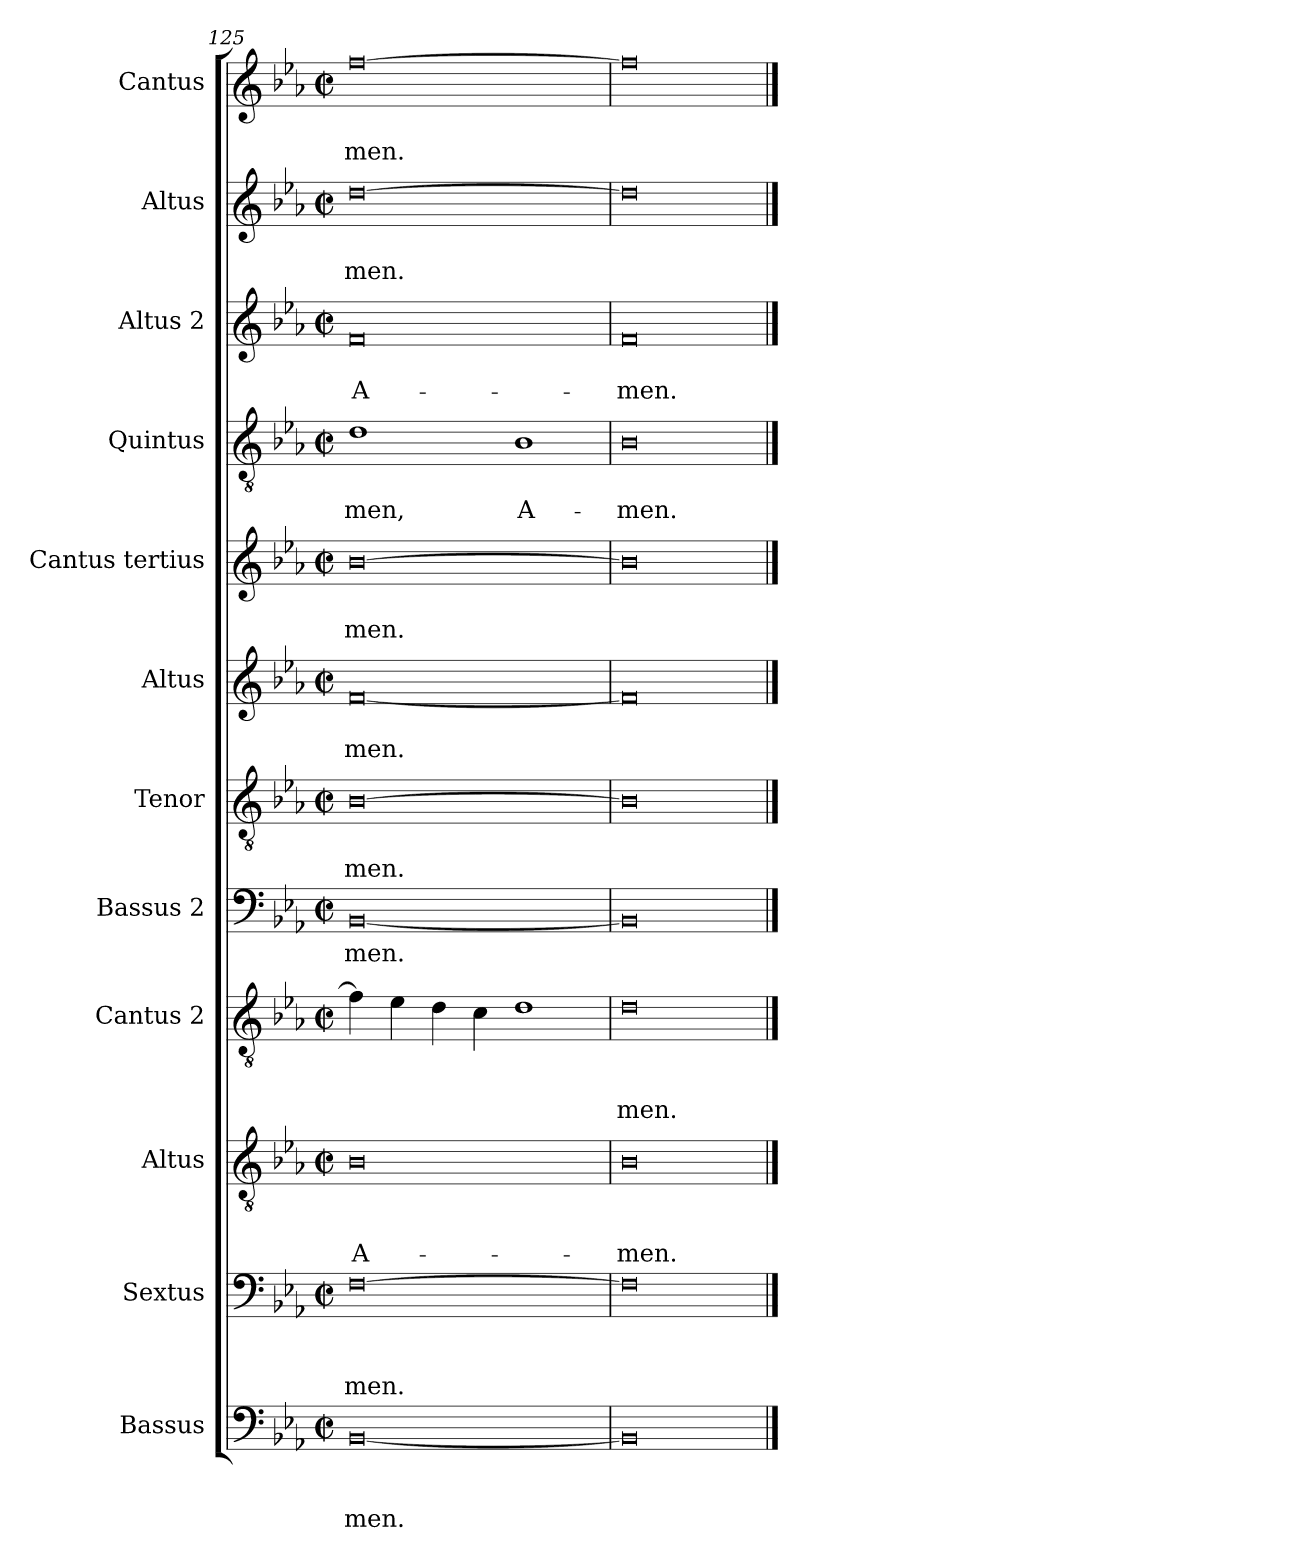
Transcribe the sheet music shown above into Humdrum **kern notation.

**kern	**text	**text	**text	**kern	**text	**text	**text	**kern	**text	**text	**text	**kern	**text	**text	**text	**kern	**text	**kern	**text	**text	**kern	**text	**text	**kern	**text	**text	**kern	**text	**text	**kern	**text	**text	**kern	**text	**text	**kern	**text	**text
*part12	*part12	*part12	*part12	*part11	*part11	*part11	*part11	*part10	*part10	*part10	*part10	*part9	*part9	*part9	*part9	*part8	*part8	*part7	*part7	*part7	*part6	*part6	*part6	*part5	*part5	*part5	*part4	*part4	*part4	*part3	*part3	*part3	*part2	*part2	*part2	*part1	*part1	*part1
*staff12	*staff12	*staff12	*staff12	*staff11	*staff11	*staff11	*staff11	*staff10	*staff10	*staff10	*staff10	*staff9	*staff9	*staff9	*staff9	*staff8	*staff8	*staff7	*staff7	*staff7	*staff6	*staff6	*staff6	*staff5	*staff5	*staff5	*staff4	*staff4	*staff4	*staff3	*staff3	*staff3	*staff2	*staff2	*staff2	*staff1	*staff1	*staff1
*I"Bassus	*	*	*	*I"Sextus	*	*	*	*I"Altus	*	*	*	*I"Cantus 2	*	*	*	*I"Bassus 2	*	*I"Tenor	*	*	*I"Altus	*	*	*I"Cantus  tertius	*	*	*I"Quintus	*	*	*I"Altus 2	*	*	*I"Altus	*	*	*I"Cantus	*	*
*I'B	*	*	*	*I'Sext	*	*	*	*I'A	*	*	*	*I'C 2	*	*	*	*I'B 2	*	*I'T	*	*	*I'A	*	*	*I'C 3	*	*	*I'Q	*	*	*I'A 2	*	*	*I'A	*	*	*I'C	*	*
*clefF4	*	*	*	*clefF4	*	*	*	*clefGv2	*	*	*	*clefGv2	*	*	*	*clefF4	*	*clefGv2	*	*	*clefG2	*	*	*clefG2	*	*	*clefGv2	*	*	*clefG2	*	*	*clefG2	*	*	*clefG2	*	*
*k[b-e-a-]	*	*	*	*k[b-e-a-]	*	*	*	*k[b-e-a-]	*	*	*	*k[b-e-a-]	*	*	*	*k[b-e-a-]	*	*k[b-e-a-]	*	*	*k[b-e-a-]	*	*	*k[b-e-a-]	*	*	*k[b-e-a-]	*	*	*k[b-e-a-]	*	*	*k[b-e-a-]	*	*	*k[b-e-a-]	*	*
*E-:	*	*	*	*E-:	*	*	*	*E-:	*	*	*	*E-:	*	*	*	*E-:	*	*E-:	*	*	*E-:	*	*	*E-:	*	*	*E-:	*	*	*E-:	*	*	*E-:	*	*	*E-:	*	*
*M2/2	*	*	*	*M2/2	*	*	*	*M2/2	*	*	*	*M2/2	*	*	*	*M2/2	*	*M2/2	*	*	*M2/2	*	*	*M2/2	*	*	*M2/2	*	*	*M2/2	*	*	*M2/2	*	*	*M2/2	*	*
*met(c|)	*	*	*	*met(c|)	*	*	*	*met(c|)	*	*	*	*met(c|)	*	*	*	*met(c|)	*	*met(c|)	*	*	*met(c|)	*	*	*met(c|)	*	*	*met(c|)	*	*	*met(c|)	*	*	*met(c|)	*	*	*met(c|)	*	*
=125	=125	=125	=125	=125	=125	=125	=125	=125	=125	=125	=125	=125	=125	=125	=125	=125	=125	=125	=125	=125	=125	=125	=125	=125	=125	=125	=125	=125	=125	=125	=125	=125	=125	=125	=125	=125	=125	=125
!	!	!	!LO:LY:b	!	!	!	!LO:LY:b	!	!	!	!LO:LY:b	!	!	!	!	!	!LO:LY:b	!	!	!LO:LY:b	!	!	!LO:LY:b	!	!	!LO:LY:b	!	!	!LO:LY:b	!	!	!LO:LY:b	!	!	!LO:LY:b	!	!	!LO:LY:b
[0BB-	.	.	-men.	[0F	.	.	-men.	0B-	.	.	A-	4f\]	.	.	.	[0BB-	-men.	[0B-	.	-men.	[0f	.	-men.	[0b-	.	-men.	1d	.	-men,	0f	.	A-	[0dd	.	-men.	[0ff	.	-men.
.	.	.	.	.	.	.	.	.	.	.	.	4e-\	.	.	.	.	.	.	.	.	.	.	.	.	.	.	.	.	.	.	.	.	.	.	.	.	.	.
.	.	.	.	.	.	.	.	.	.	.	.	4d\	.	.	.	.	.	.	.	.	.	.	.	.	.	.	.	.	.	.	.	.	.	.	.	.	.	.
.	.	.	.	.	.	.	.	.	.	.	.	4c\	.	.	.	.	.	.	.	.	.	.	.	.	.	.	.	.	.	.	.	.	.	.	.	.	.	.
!	!	!	!	!	!	!	!	!	!	!	!	!	!	!	!	!	!	!	!	!	!	!	!	!	!	!	!	!	!LO:LY:b	!	!	!	!	!	!	!	!	!
.	.	.	.	.	.	.	.	.	.	.	.	1d	.	.	.	.	.	.	.	.	.	.	.	.	.	.	1B-	.	A-	.	.	.	.	.	.	.	.	.
=126	=126	=126	=126	=126	=126	=126	=126	=126	=126	=126	=126	=126	=126	=126	=126	=126	=126	=126	=126	=126	=126	=126	=126	=126	=126	=126	=126	=126	=126	=126	=126	=126	=126	=126	=126	=126	=126	=126
!	!	!	!	!	!	!	!	!	!	!	!LO:LY:b	!	!	!	!LO:LY:b	!	!	!	!	!	!	!	!	!	!	!	!	!	!LO:LY:b	!	!	!LO:LY:b	!	!	!	!	!	!
0BB-]	.	.	.	0F]	.	.	.	0B-	.	.	-men.	0d	.	.	-men.	0BB-]	.	0B-]	.	.	0f]	.	.	0b-]	.	.	0B-	.	-men.	0f	.	-men.	0dd]	.	.	0ff]	.	.
==	==	==	==	==	==	==	==	==	==	==	==	==	==	==	==	==	==	==	==	==	==	==	==	==	==	==	==	==	==	==	==	==	==	==	==	==	==	==
*-	*-	*-	*-	*-	*-	*-	*-	*-	*-	*-	*-	*-	*-	*-	*-	*-	*-	*-	*-	*-	*-	*-	*-	*-	*-	*-	*-	*-	*-	*-	*-	*-	*-	*-	*-	*-	*-	*-
